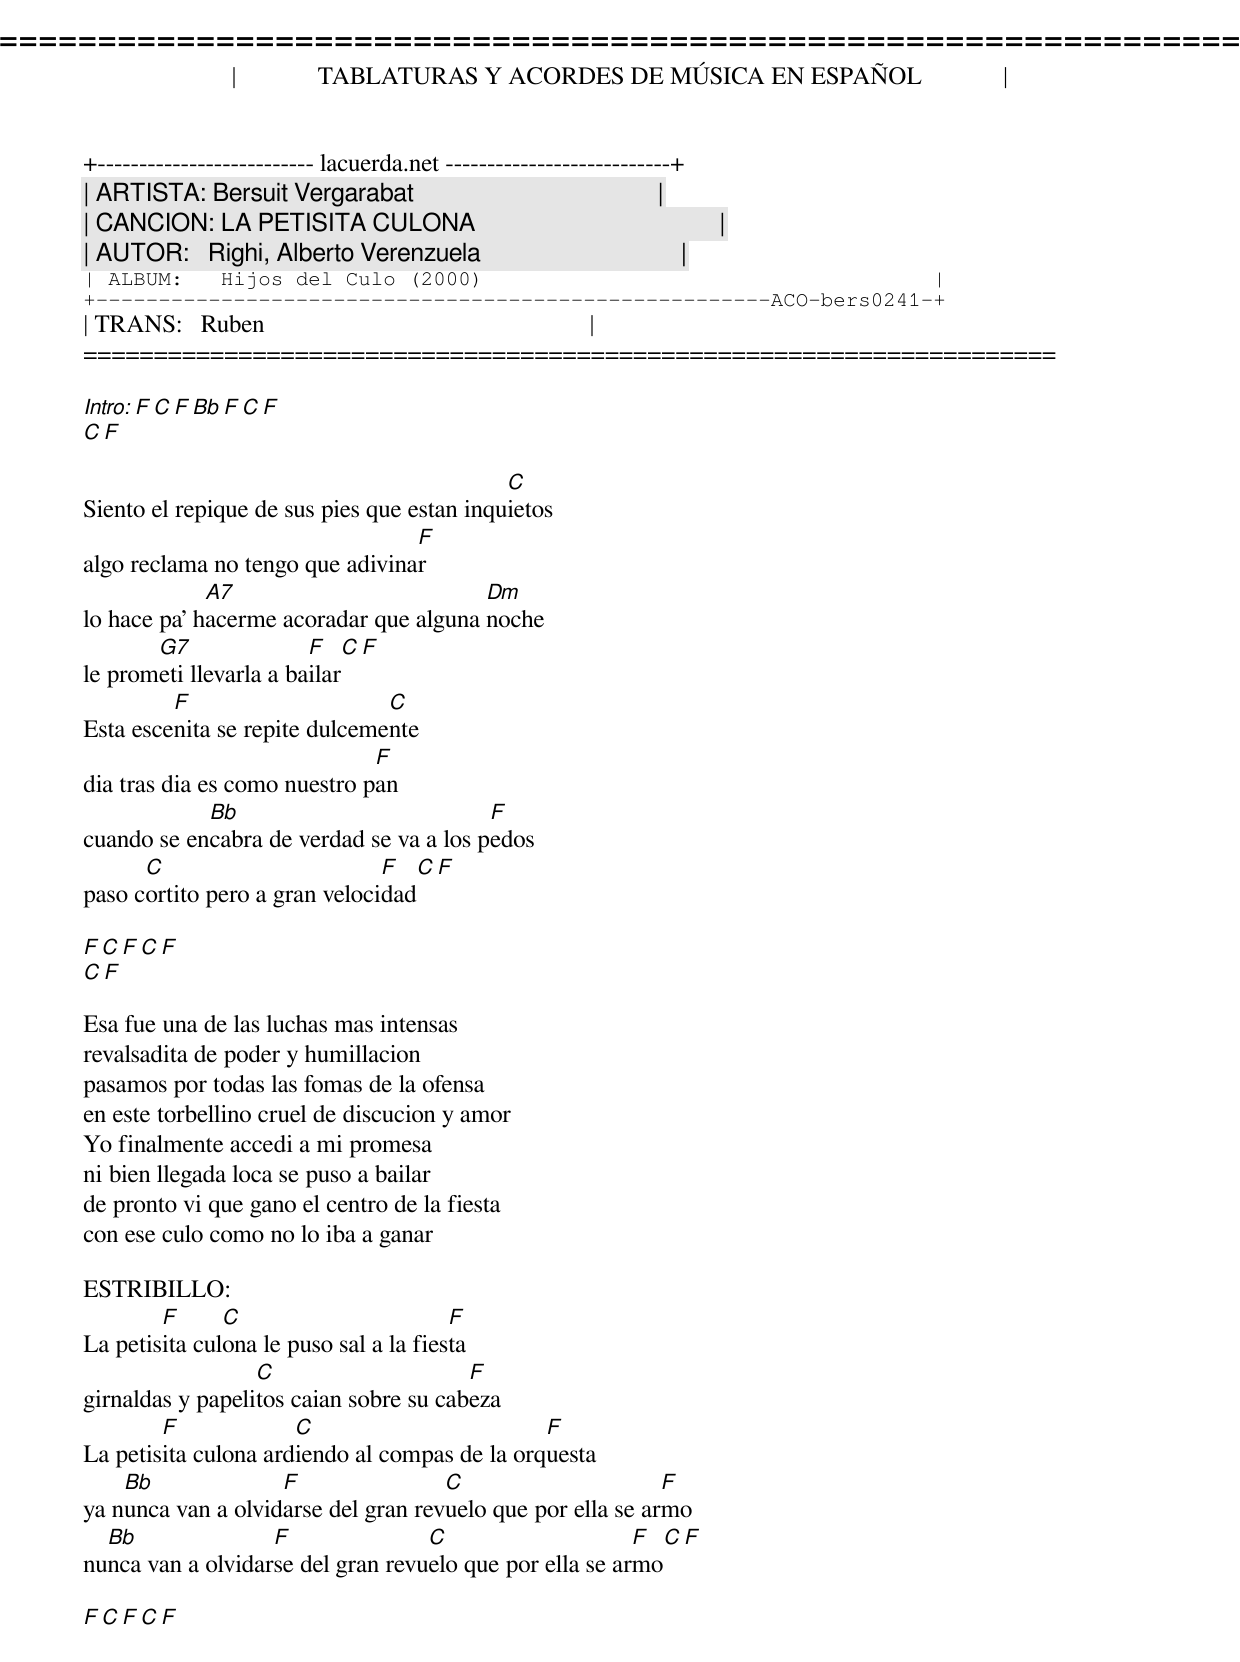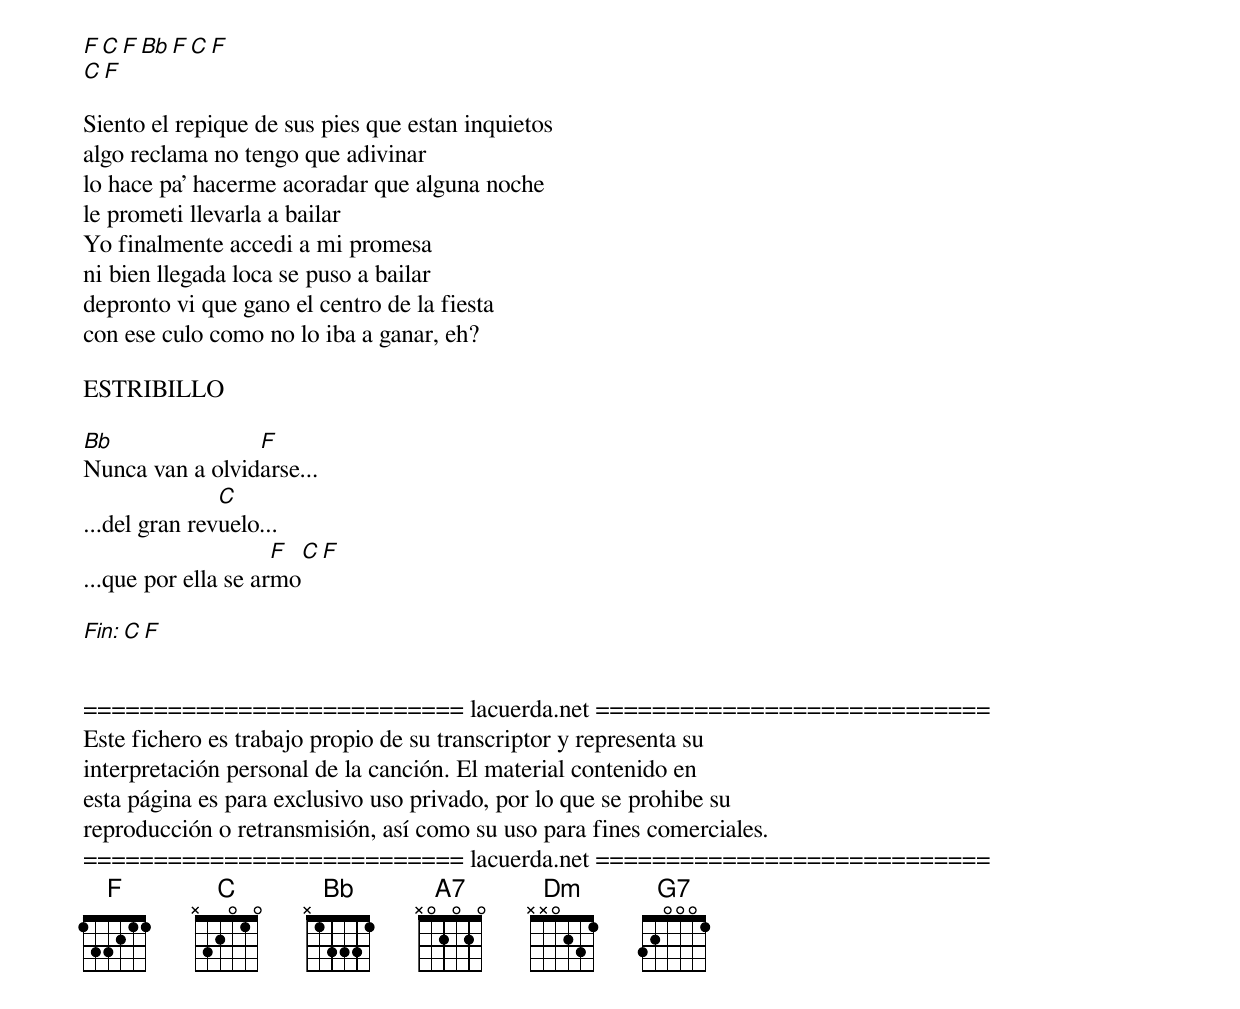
=====================================================================
|             TABLATURAS Y ACORDES DE MÚSICA EN ESPAÑOL             |
+-------------------------- lacuerda.net ---------------------------+
| ARTISTA: Bersuit Vergarabat                                       |
| CANCION: LA PETISITA CULONA                                       |
| AUTOR:   Righi, Alberto Verenzuela                                |
| ALBUM:   Hijos del Culo (2000)                                    |
+------------------------------------------------------ACO-bers0241-+
| TRANS:   Ruben                                                    |
=====================================================================

Intro: F C F Bb F C F
       C F

                                            C
Siento el repique de sus pies que estan inquietos
                                 F
algo reclama no tengo que adivinar
             A7                         Dm
lo hace pa' hacerme acoradar que alguna noche
       G7               F     C F
le prometi llevarla a bailar
         F                     C
Esta escenita se repite dulcemente
                              F
dia tras dia es como nuestro pan
            Bb                           F
cuando se encabra de verdad se va a los pedos
      C                        F       C F
paso cortito pero a gran velocidad

F C F C F
C F

Esa fue una de las luchas mas intensas
revalsadita de poder y humillacion
pasamos por todas las fomas de la ofensa
en este torbellino cruel de discucion y amor
Yo finalmente accedi a mi promesa
ni bien llegada loca se puso a bailar
de pronto vi que gano el centro de la fiesta
con ese culo como no lo iba a ganar

ESTRIBILLO:
        F      C                        F
La petisita culona le puso sal a la fiesta
                  C                     F
girnaldas y papelitos caian sobre su cabeza
        F             C                        F
La petisita culona ardiendo al compas de la orquesta
    Bb              F                C                      F
ya nunca van a olvidarse del gran revuelo que por ella se armo
  Bb               F               C                     F     C F
nunca van a olvidarse del gran revuelo que por ella se armo

F C F C F
F C F Bb F C F
C F

Siento el repique de sus pies que estan inquietos
algo reclama no tengo que adivinar
lo hace pa' hacerme acoradar que alguna noche
le prometi llevarla a bailar
Yo finalmente accedi a mi promesa
ni bien llegada loca se puso a bailar
depronto vi que gano el centro de la fiesta
con ese culo como no lo iba a ganar, eh?

ESTRIBILLO

Bb               F
Nunca van a olvidarse...
               C
...del gran revuelo...
                     F   C F
...que por ella se armo

Fin: C F


=========================== lacuerda.net ============================
Este fichero es trabajo propio de su transcriptor y representa su
interpretación personal de la canción. El material contenido en
esta página es para exclusivo uso privado, por lo que se prohibe su
reproducción o retransmisión, así como su uso para fines comerciales.
=========================== lacuerda.net ============================
